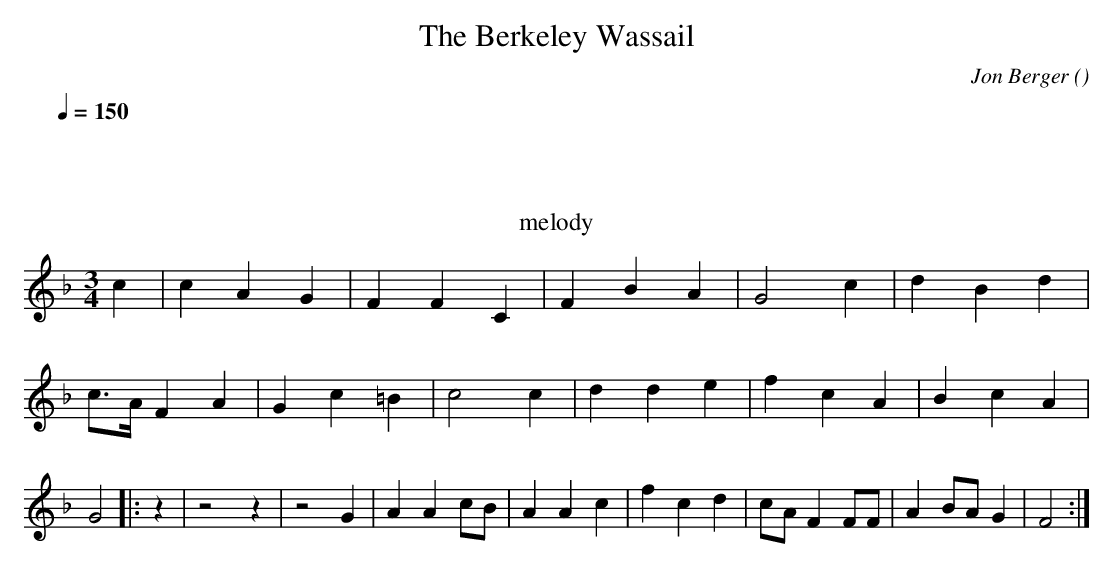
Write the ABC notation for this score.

X:1
T:The Berkeley Wassail
M:3/4
C:Jon Berger
O:
K:F
L:1/8
Q:1/4=150
T:melody
c2 | c2  A2  G2   | F2  F2 C2   | F2  B2  A2  | G4    \
c2 | d2  B2  d2   | c>A F2 A2   | G2  c2 =B2  | c4    \
c2 | d2  d2  e2   | f2  c2 A2   | B2  c2  A2  | G4    \
|: z2 | z4      z2   | z4     G2   | A2  A2  cB  | A2 A2 \
c2 | f2  c2  d2   | cA  F2 FF   | A2  BA  G2  | F4    :|
